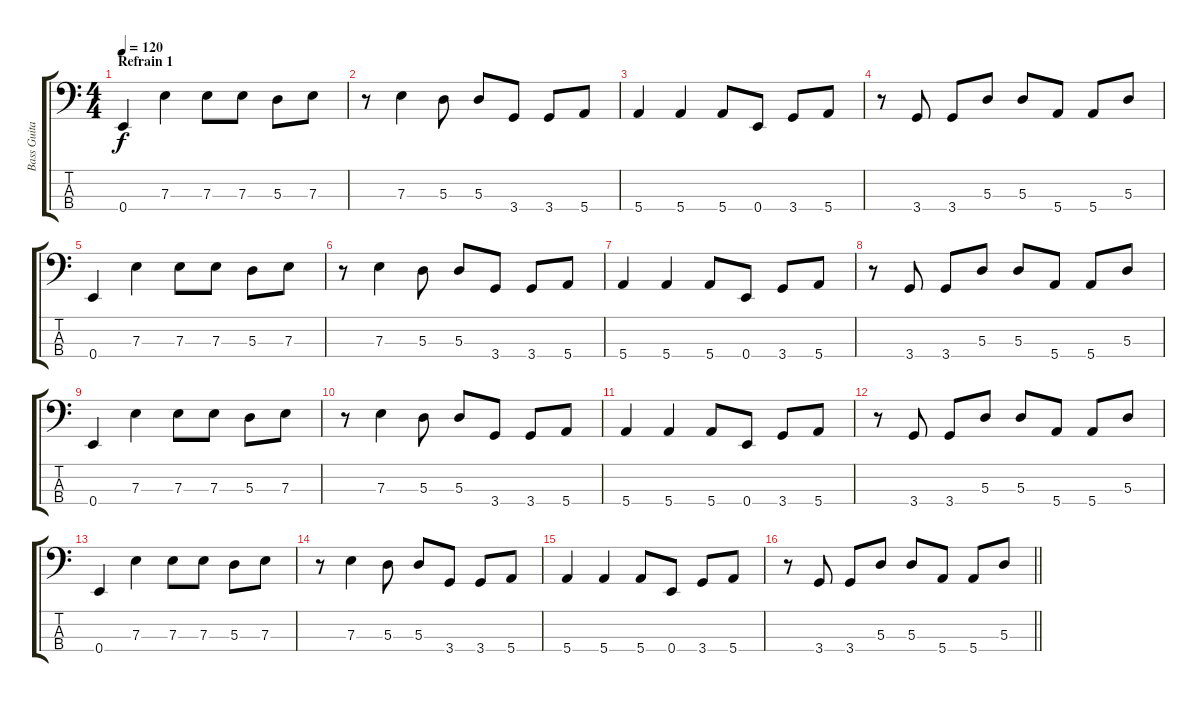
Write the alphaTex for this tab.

\track ("Bass Guitar" "Bass Guita") {instrument electricbasspick}
\staff {score tabs}
\tuning (G2 D2 A1 E1) {hide}
\ts (4 4)
\section ("" "Refrain 1")
\tempo 120
\clef f4
\ks c
0.4.4{dy f} 7.3.4 7.3.8 7.3.8 5.3.8 7.3.8 |
r.8 7.3.4 5.3.8 5.3.8 3.4.8 3.4.8 5.4.8 |
5.4.4 5.4.4 5.4.8 0.4.8 3.4.8 5.4.8 |
r.8 3.4.8 3.4.8 5.3.8 5.3.8 5.4.8 5.4.8 5.3.8 |
0.4.4 7.3.4 7.3.8 7.3.8 5.3.8 7.3.8 |
r.8 7.3.4 5.3.8 5.3.8 3.4.8 3.4.8 5.4.8 |
5.4.4 5.4.4 5.4.8 0.4.8 3.4.8 5.4.8 |
r.8 3.4.8 3.4.8 5.3.8 5.3.8 5.4.8 5.4.8 5.3.8 |
0.4.4 7.3.4 7.3.8 7.3.8 5.3.8 7.3.8 |
r.8 7.3.4 5.3.8 5.3.8 3.4.8 3.4.8 5.4.8 |
5.4.4 5.4.4 5.4.8 0.4.8 3.4.8 5.4.8 |
r.8 3.4.8 3.4.8 5.3.8 5.3.8 5.4.8 5.4.8 5.3.8 |
0.4.4 7.3.4 7.3.8 7.3.8 5.3.8 7.3.8 |
r.8 7.3.4 5.3.8 5.3.8 3.4.8 3.4.8 5.4.8 |
5.4.4 5.4.4 5.4.8 0.4.8 3.4.8 5.4.8 |
\barLineRight lightlight
r.8 3.4.8 3.4.8 5.3.8 5.3.8 5.4.8 5.4.8 5.3.8
